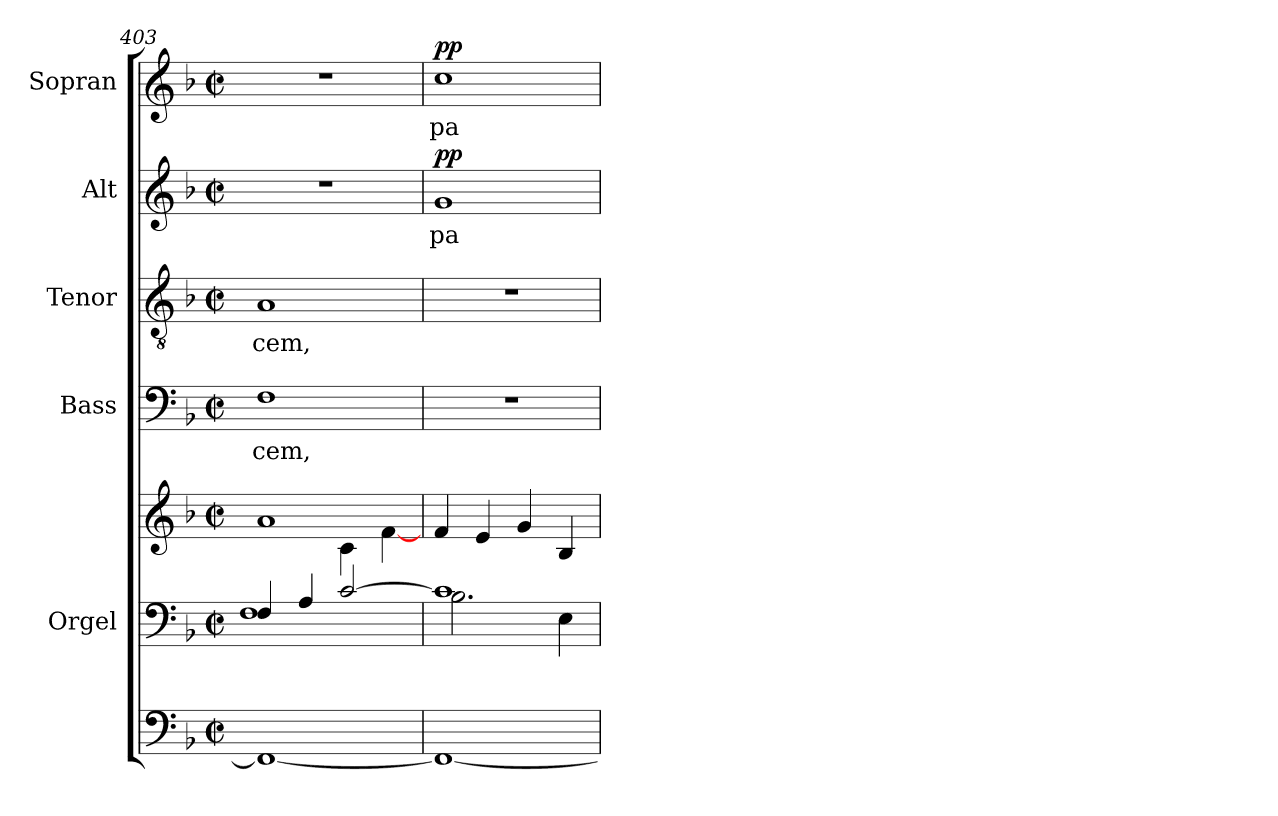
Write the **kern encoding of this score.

**kern	**kern	**kern	**kern	**text	**kern	**text	**kern	**text	**dynam	**kern	**text	**dynam
*part6	*part5	*part5	*part4	*part4	*part3	*part3	*part2	*part2	*part2	*part1	*part1	*part1
*staff7	*staff6	*staff5	*staff4	*staff4	*staff3	*staff3	*staff2	*staff2	*staff2	*staff1	*staff1	*staff1
*	*I"Orgel	*	*I"Bass	*	*I"Tenor	*	*I"Alt	*	*	*I"Sopran	*	*
*	*I'Org.	*	*I'B	*	*I'T	*	*I'A	*	*	*I'S	*	*
*clefF4	*clefF4	*clefG2	*clefF4	*	*clefGv2	*	*clefG2	*	*	*clefG2	*	*
*ITrd7c12	*	*	*	*	*	*	*	*	*	*	*	*
*k[b-]	*k[b-]	*k[b-]	*k[b-]	*	*k[b-]	*	*k[b-]	*	*	*k[b-]	*	*
*F:	*F:	*F:	*F:	*	*F:	*	*F:	*	*	*F:	*	*
*M2/2	*M2/2	*M2/2	*M2/2	*	*M2/2	*	*M2/2	*	*	*M2/2	*	*
*met(c|)	*met(c|)	*met(c|)	*met(c|)	*	*met(c|)	*	*met(c|)	*	*	*met(c|)	*	*
=403	=403	=403	=403	=403	=403	=403	=403	=403	=403	=403	=403	=403
*	*^	*^	*	*	*	*	*	*	*	*	*	*
!	!	!	!	!	!	!LO:LY:b	!	!LO:LY:b	!	!	!	!	!	!
1FFF_	4F/	1F	1a	2ryy	1F	-cem,	1A	-cem,	1r	.	.	1r	.	.
.	4A/	.	.	.	.	.	.	.	.	.	.	.	.	.
.	[>2c/	.	.	4c\	.	.	.	.	.	.	.	.	.	.
.	.	.	.	[>4f\	.	.	.	.	.	.	.	.	.	.
=404	=404	=404	=404	=404	=404	=404	=404	=404	=404	=404	=404	=404	=404	=404
!	!	!	!	!	!	!	!	!	!	!LO:LY:b	!LO:DY:a	!	!LO:LY:b	!LO:DY:a
*	*	*	*v	*v	*	*	*	*	*	*	*	*	*	*
1FFF_	1c]	2.B-\	4f/	1r	.	1r	.	1g	pa-	pp	1cc	pa-	pp
.	.	.	4e/	.	.	.	.	.	.	.	.	.	.
.	.	.	4g/	.	.	.	.	.	.	.	.	.	.
.	.	4E\	4B-/	.	.	.	.	.	.	.	.	.	.
*	*v	*v	*	*	*	*	*	*	*	*	*	*	*
=	=	=	=	=	=	=	=	=	=	=	=	=
*-	*-	*-	*-	*-	*-	*-	*-	*-	*-	*-	*-	*-
